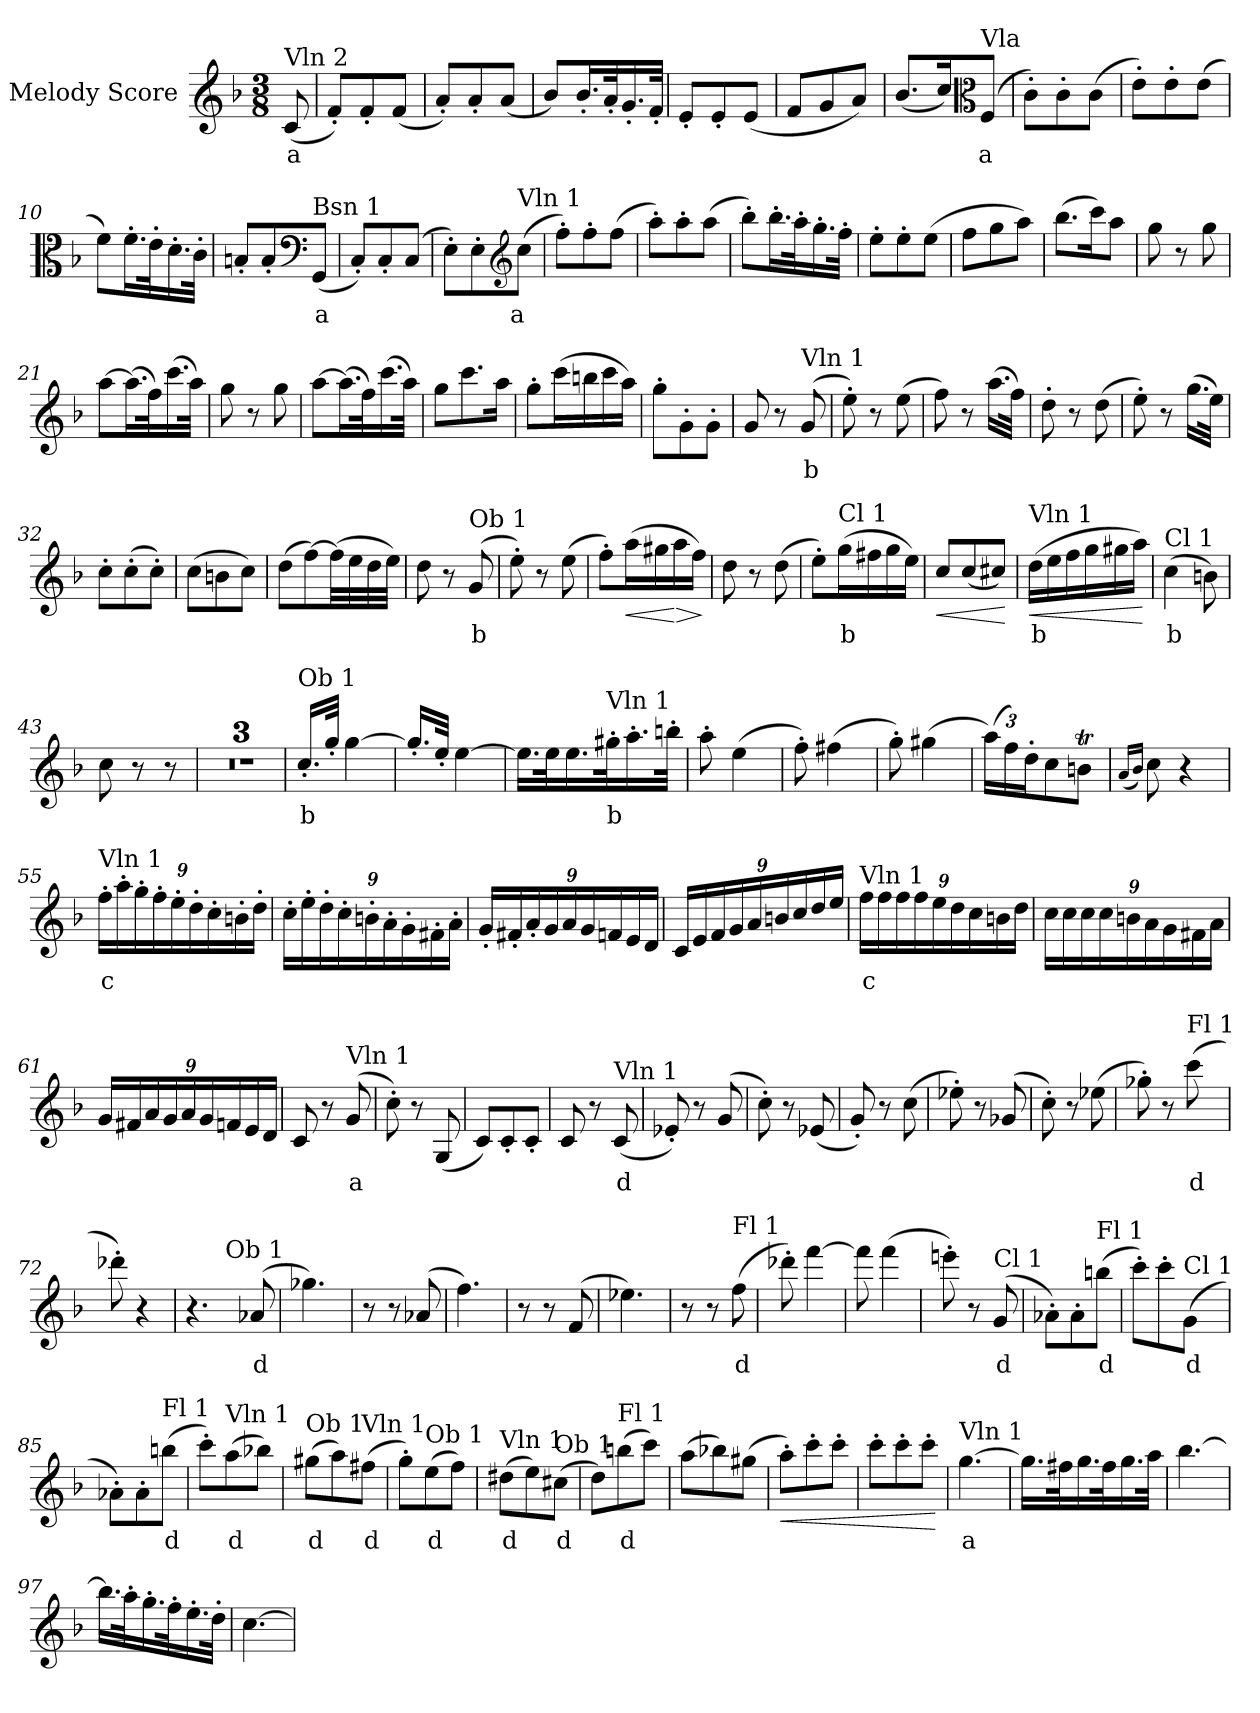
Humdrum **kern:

**kern	**text	**dynam
*part1	*part1	*part1
*staff1	*staff1	*staff1
*I"Melody Score	*	*
*k[b-]	*	*
*F:	*	*
*M3/8	*	*
*MM60	*	*
=1	=1	=1
!LO:TX:a:t=Vln 2	!	!
!	!LO:LY:b:color=#FF0000	!
(8c/	a	.
=2	=2	=2
8f'/L)	.	.
8f'/	.	.
(8f/J	.	.
=3	=3	=3
8a'/L)	.	.
8a'/	.	.
(8a/J	.	.
=4	=4	=4
8b-/L)	.	.
16.b-'/L	.	.
32a'/K	.	.
16.g'/	.	.
32f'/JJk	.	.
=5	=5	=5
8e'/L	.	.
8e'/	.	.
(8e/J	.	.
=6	=6	=6
8f/L	.	.
8g/	.	.
8a/J)	.	.
=7	=7	=7
(8.b-/L	.	.
16cc/K)	.	.
*clefC3	*	*
!LO:TX:a:t=Vla	!	!
!	!LO:LY:b:color=#FF0000	!
(8F/J	a	.
=8	=8	=8
8c'\L)	.	.
8c'\	.	.
(8c\J	.	.
=9	=9	=9
8e'\L)	.	.
8e'\	.	.
(8e\J	.	.
=10	=10	=10
8f\L)	.	.
16.f'\L	.	.
32e'\K	.	.
16.d'\	.	.
32c'\JJk	.	.
=11	=11	=11
8Bn'/L	.	.
8B'/	.	.
*clefF4	*	*
!LO:TX:a:t=Bsn 1	!	!
!	!LO:LY:b:color=#FF0000	!
(8GG/J	a	.
=12	=12	=12
8C'/L)	.	.
8C'/	.	.
(8C/J	.	.
=13	=13	=13
8E'\L)	.	.
8E'\	.	.
*clefG2	*	*
!LO:TX:a:t=Vln 1	!	!
!	!LO:LY:b:color=#FF0000	!
(8cc\J	a	.
=14	=14	=14
8ff'\L)	.	.
8ff'\	.	.
(8ff\J	.	.
=15	=15	=15
8aa'\L)	.	.
8aa'\	.	.
(8aa\J	.	.
=16	=16	=16
8bb-'\L)	.	.
16.bb-'\L	.	.
32aa'\K	.	.
16.gg'\	.	.
32ff'\JJk	.	.
=17	=17	=17
8ee'\L	.	.
8ee'\	.	.
(8ee\J	.	.
=18	=18	=18
8ff\L	.	.
8gg\	.	.
8aa\J)	.	.
=19	=19	=19
(8.bb-\L	.	.
16ccc\K)	.	.
8aa\J	.	.
=20	=20	=20
8gg\	.	.
8r	.	.
8gg\	.	.
=21	=21	=21
[8aa\L	.	.
(16.aa\L]	.	.
32ff\K)	.	.
(16.ccc\	.	.
32aa\JJk)	.	.
=22	=22	=22
8gg\	.	.
8r	.	.
8gg\	.	.
=23	=23	=23
[8aa\L	.	.
(16.aa\L]	.	.
32ff\K)	.	.
(16.ccc\	.	.
32aa\JJk)	.	.
=24	=24	=24
8gg\L	.	.
8.ccc\	.	.
16aa\Jk	.	.
=25	=25	=25
8gg'\L	.	.
(16ccc\L	.	.
16bbn\	.	.
16ccc\	.	.
16aa\JJ)	.	.
=26	=26	=26
8gg'\L	.	.
8g'\	.	.
8g'\J	.	.
=27	=27	=27
8g/	.	.
8r	.	.
!LO:TX:a:t=Vln 1	!	!
!	!LO:LY:b:color=#FF0000	!
(8g/	b	.
=28	=28	=28
8ee'\)	.	.
8r	.	.
(8ee\	.	.
=29	=29	=29
8ff\)	.	.
8r	.	.
(16.aa\LL	.	.
32ff\JJk)	.	.
=30	=30	=30
8dd'\	.	.
8r	.	.
(8dd\	.	.
=31	=31	=31
8ee'\)	.	.
8r	.	.
(16.gg\LL	.	.
32ee\JJk)	.	.
=32	=32	=32
8cc'\L	.	.
(8cc'\	.	.
8cc'\J)	.	.
=33	=33	=33
(8cc\L	.	.
8bn\	.	.
8cc\J)	.	.
=34	=34	=34
(8dd\L	.	.
[8ff\)	.	.
(32ff\LL]	.	.
32ee\	.	.
32dd\	.	.
32ee\JJJ)	.	.
=35	=35	=35
8dd\	.	.
8r	.	.
!LO:TX:a:t=Ob 1	!	!
!	!LO:LY:b:color=#FF0000	!
(8g/	b	.
=36	=36	=36
8ee'\)	.	.
8r	.	.
(8ee\	.	.
=37	=37	=37
8ff'\L)	.	.
!	!	!LO:HP:b
(16aa\L	.	<
16gg#X\	.	.
!	!	!LO:HP:n=1:b
16aa\	.	[ >
16ff\JJ)	.	.
.	.	]
=38	=38	=38
8dd\	.	.
8r	.	.
(8dd\	.	.
=39	=39	=39
8ee'\L)	.	.
!LO:TX:a:t=Cl 1	!	!
!	!LO:LY:b:color=#FF0000	!
(16gg\L	b	.
16ff#X\	.	.
16gg\	.	.
16ee\JJ)	.	.
=40	=40	=40
!	!	!LO:HP:b
8cc/L	.	<
(8cc/	.	.
8cc#X/J)	.	.
.	.	[
=41	=41	=41
!LO:TX:a:t=Vln 1	!	!
!	!LO:LY:b:color=#FF0000	!LO:HP:b
(16dd\LL	b	<
16ee\	.	.
16ff\	.	.
16gg\	.	.
16gg#X\	.	.
16aa\JJ)	.	.
.	.	[
=42	=42	=42
!LO:TX:a:t=Cl 1	!	!
!	!LO:LY:b:color=#FF0000	!
(4cc\	b	.
8bn\)	.	.
=43	=43	=43
8cc\	.	.
8r	.	.
8r	.	.
=44	=44	=44
4.r	.	.
=45	=45	=45
4.r	.	.
=46	=46	=46
4.r	.	.
=47	=47	=47
!LO:TX:a:t=Ob 1	!	!
!	!LO:LY:b:color=#FF0000	!
16.cc'/LL	b	.
32gg'/JJk	.	.
[4gg\	.	.
=48	=48	=48
16.gg'/LL]	.	.
32ee'/JJk	.	.
[4ee\	.	.
=49	=49	=49
16.ee\LL]	.	.
32ee\K	.	.
16.ee\	.	.
!LO:TX:a:t=Vln 1	!	!
!	!LO:LY:b:color=#FF0000	!
32gg#X'\K	b	.
16.aa'\	.	.
32bbn'\JJk	.	.
=50	=50	=50
8aa'\	.	.
(4ee\	.	.
=51	=51	=51
8ff'\)	.	.
(4ff#X\	.	.
=52	=52	=52
8gg'\)	.	.
(4gg#X\	.	.
=53	=53	=53
*Xbrackettup	*	*
(24aa\LL)	.	.
24ff\)	.	.
24dd'\J	.	.
8cc\	.	.
8bnt\J	.	.
=54	=54	=54
(16qa/LL	.	.
16qb-/JJ)	.	.
8cc\	.	.
4r	.	.
=55	=55	=55
!LO:TX:a:t=Vln 1	!	!
!	!LO:LY:b:color=#FF0000	!
24ff'\LL	c	.
24aa'\	.	.
24gg'\	.	.
24ff'\	.	.
24ee'\	.	.
24dd'\	.	.
24cc'\	.	.
24bn'\	.	.
24dd'\JJ	.	.
=56	=56	=56
24cc'\LL	.	.
24ee'\	.	.
24dd'\	.	.
24cc'\	.	.
24bn'\	.	.
24a'\	.	.
24g'\	.	.
24f#X'\	.	.
24a'\JJ	.	.
=57	=57	=57
24g'/LL	.	.
24f#X'/	.	.
24a'/	.	.
24g/	.	.
24a/	.	.
24g/	.	.
24fn/	.	.
24e/	.	.
24d/JJ	.	.
=58	=58	=58
24c/LL	.	.
24e/	.	.
24f/	.	.
24g/	.	.
24a/	.	.
24bn/	.	.
24cc/	.	.
24dd/	.	.
24ee/JJ	.	.
=59	=59	=59
!LO:TX:a:t=Vln 1	!	!
!	!LO:LY:b:color=#FF0000	!
24ff\LL	c	.
24ff\	.	.
24ff\	.	.
24ff\	.	.
24ee\	.	.
24dd\	.	.
24cc\	.	.
24bn\	.	.
24dd\JJ	.	.
=60	=60	=60
24cc\LL	.	.
24cc\	.	.
24cc\	.	.
24cc\	.	.
24bn\	.	.
24a\	.	.
24g\	.	.
24f#X\	.	.
24a\JJ	.	.
=61	=61	=61
24g/LL	.	.
24f#X/	.	.
24a/	.	.
24g/	.	.
24a/	.	.
24g/	.	.
24fn/	.	.
24e/	.	.
24d/JJ	.	.
=62	=62	=62
8c/	.	.
8r	.	.
!LO:TX:a:t=Vln 1	!	!
!	!LO:LY:b:color=#FF0000	!
(8g/	a	.
=63	=63	=63
8cc'\)	.	.
8r	.	.
(8G/	.	.
=64	=64	=64
8c/L)	.	.
8c'/	.	.
8c'/J	.	.
=65	=65	=65
8c/	.	.
8r	.	.
!LO:TX:a:t=Vln 1	!	!
!	!LO:LY:b:color=#FF0000	!
(8c/	d	.
=66	=66	=66
8e-X'/)	.	.
8r	.	.
(8g/	.	.
=67	=67	=67
8cc'\)	.	.
8r	.	.
(8e-X/	.	.
=68	=68	=68
8g'/)	.	.
8r	.	.
(8cc\	.	.
=69	=69	=69
8ee-X'\)	.	.
8r	.	.
(8g-X/	.	.
=70	=70	=70
8cc'\)	.	.
8r	.	.
(8ee-X\	.	.
=71	=71	=71
8gg-X'\)	.	.
8r	.	.
!LO:TX:a:t=Fl 1	!	!
!	!LO:LY:b:color=#FF0000	!
(8ccc\	d	.
=72	=72	=72
8ddd-X'\)	.	.
4r	.	.
=73	=73	=73
*^	*	*
4.r	4ryy	.	.
!	!LO:TX:a:t=Ob 1	!	!
.	4ryy	.	.
!	!	!LO:LY:b:color=#FF0000	!
(8a-X/	.	d	.
*v	*v	*	*
=74	=74	=74
4.gg-X\)	.	.
=75	=75	=75
8r	.	.
8r	.	.
(8a-X/	.	.
=76	=76	=76
4.ff\)	.	.
=77	=77	=77
8r	.	.
8r	.	.
(8f/	.	.
=78	=78	=78
4.ee-X\)	.	.
=79	=79	=79
8r	.	.
8r	.	.
!LO:TX:a:t=Fl 1	!	!
!	!LO:LY:b:color=#FF0000	!
(8ff\	d	.
=80	=80	=80
8ddd-X'\)	.	.
[4fff\	.	.
=81	=81	=81
8fff\]	.	.
(4fff\	.	.
=82	=82	=82
8eeen'\)	.	.
8r	.	.
!LO:TX:a:t=Cl 1	!	!
!	!LO:LY:b:color=#FF0000	!
(8g/	d	.
=83	=83	=83
8a-X'\L)	.	.
8a-'\	.	.
!LO:TX:a:t=Fl 1	!	!
!	!LO:LY:b:color=#FF0000	!
(8bbn\J	d	.
=84	=84	=84
8ccc'\L)	.	.
8ccc'\	.	.
!LO:TX:a:t=Cl 1	!	!
!	!LO:LY:b:color=#FF0000	!
(8g\J	d	.
=85	=85	=85
8a-X'\L)	.	.
8a-'\	.	.
!LO:TX:a:t=Fl 1	!	!
!	!LO:LY:b:color=#FF0000	!
(8bbn\J	d	.
=86	=86	=86
8ccc'\L)	.	.
!LO:TX:a:t=Vln 1	!	!
!	!LO:LY:b:color=#FF0000	!
(8aa\	d	.
8bb-X\J)	.	.
=87	=87	=87
!LO:TX:a:t=Ob 1	!	!
!	!LO:LY:b:color=#FF0000	!
(8gg#X\L	d	.
8aa\)	.	.
!LO:TX:a:t=Vln 1	!	!
!	!LO:LY:b:color=#FF0000	!
(8ff#X\J	d	.
=88	=88	=88
8gg'\L)	.	.
!LO:TX:a:t=Ob 1	!	!
!	!LO:LY:b:color=#FF0000	!
(8ee\	d	.
8ff\J)	.	.
=89	=89	=89
!LO:TX:a:t=Vln 1	!	!
!	!LO:LY:b:color=#FF0000	!
(8dd#X\L	d	.
8ee\)	.	.
!LO:TX:a:t=Ob 1	!	!
!	!LO:LY:b:color=#FF0000	!
(8cc#X\J	d	.
=90	=90	=90
8dd\L)	.	.
!LO:TX:a:t=Fl 1	!	!
!	!LO:LY:b:color=#FF0000	!
(8bbn\	d	.
8ccc\J)	.	.
=91	=91	=91
(8aa\L	.	.
8bb-X\)	.	.
(8gg#X\J	.	.
=92	=92	=92
!	!	!LO:HP:b
8aa'\L)	.	<
8ccc'\	.	.
8ccc'\J	.	.
=93	=93	=93
8ccc'\L	.	.
8ccc'\	.	.
8ccc'\J	.	.
.	.	[
=94	=94	=94
!LO:TX:a:t=Vln 1	!	!
!	!LO:LY:color=#FF0000	!
[4.gg\	a	.
=95	=95	=95
16.gg\LL]	.	.
32ff#X\K	.	.
16.gg\	.	.
32ff#\K	.	.
16.gg\	.	.
32aa\JJk	.	.
=96	=96	=96
[4.bb-\	.	.
=97	=97	=97
16.bb-\LL]	.	.
32aa'\K	.	.
16.gg'\	.	.
32ff'\K	.	.
16.ee'\	.	.
32dd'\JJk	.	.
=98	=98	=98
[4.cc\	.	.
=	=	=
*-	*-	*-
